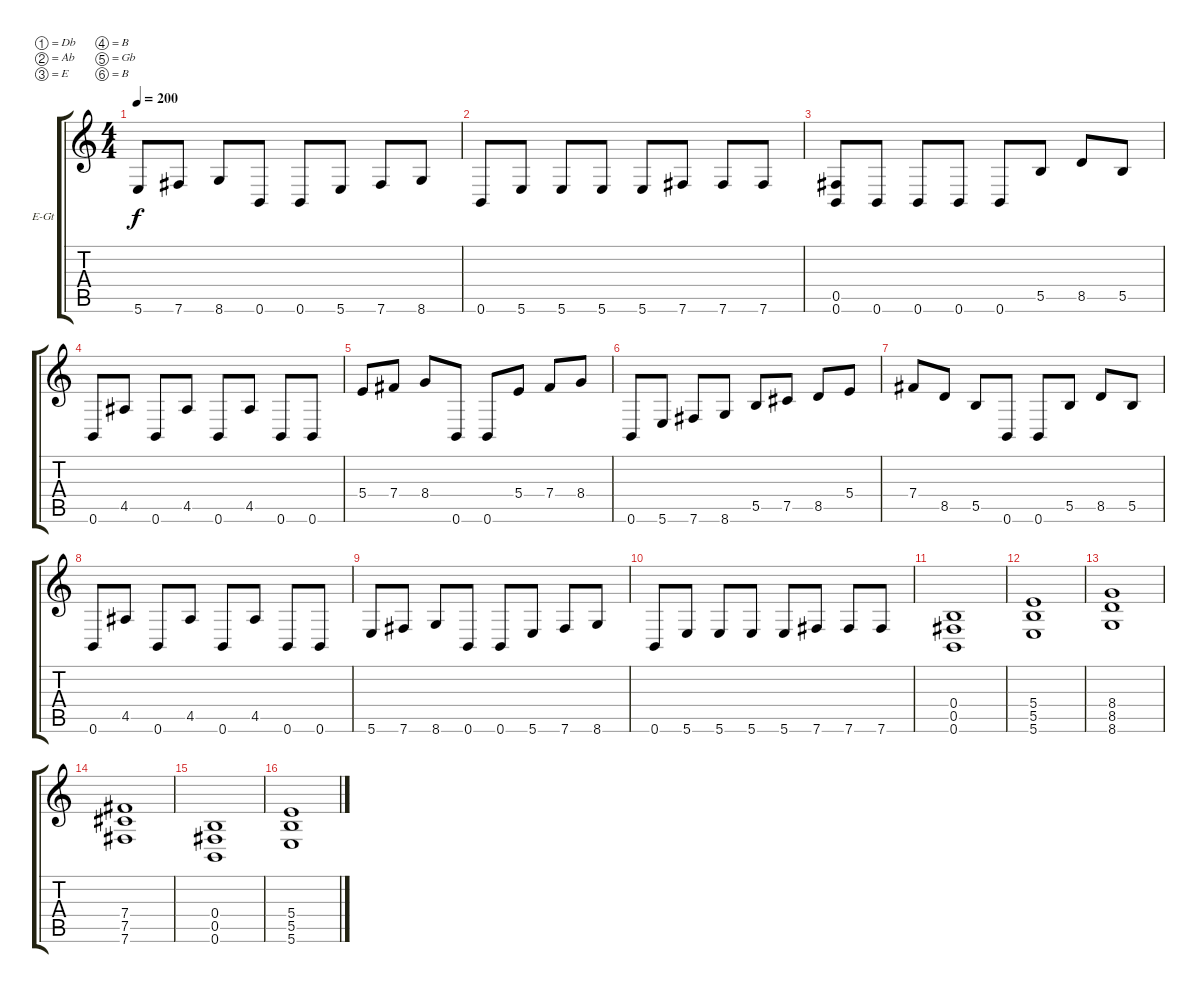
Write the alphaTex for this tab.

\defaultSystemsLayout 4
\bracketExtendMode groupsimilarinstruments
\firstSystemTrackNameOrientation horizontal
\otherSystemsTrackNameOrientation horizontal
\track ("Electric Guitar" "E-Gt") {instrument distortionguitar}
\staff {score tabs}
\tuning (Db4 Ab3 E3 B2 Gb2 B1)
\ts (4 4)
\tempo 200
\clef g2
\ks c
5.6.8{dy f} 7.6.8 8.6.8 0.6.8 0.6.8 5.6.8 7.6.8 8.6.8 |
0.6.8 5.6.8 5.6.8 5.6.8 5.6.8 7.6.8 7.6.8 7.6.8 |
(0.6 0.5).8 0.6.8 0.6.8 0.6.8 0.6.8 5.5.8 8.5.8 5.5.8 |
0.6.8 4.5.8 0.6.8 4.5.8 0.6.8 4.5.8 0.6.8 0.6.8 |
5.4.8 7.4.8 8.4.8 0.6.8 0.6.8 5.4.8 7.4.8 8.4.8 |
0.6.8 5.6.8 7.6.8 8.6.8 5.5.8 7.5.8 8.5.8 5.4.8 |
7.4.8 8.5.8 5.5.8 0.6.8 0.6.8 5.5.8 8.5.8 5.5.8 |
0.6.8 4.5.8 0.6.8 4.5.8 0.6.8 4.5.8 0.6.8 0.6.8 |
5.6.8 7.6.8 8.6.8 0.6.8 0.6.8 5.6.8 7.6.8 8.6.8 |
0.6.8 5.6.8 5.6.8 5.6.8 5.6.8 7.6.8 7.6.8 7.6.8 |
(0.4 0.5 0.6).1 |
(5.6 5.5 5.4).1 |
(8.4 8.5 8.6).1 |
(7.6 7.5 7.4).1 |
(0.4 0.5 0.6).1 |
(5.6 5.5 5.4).1
